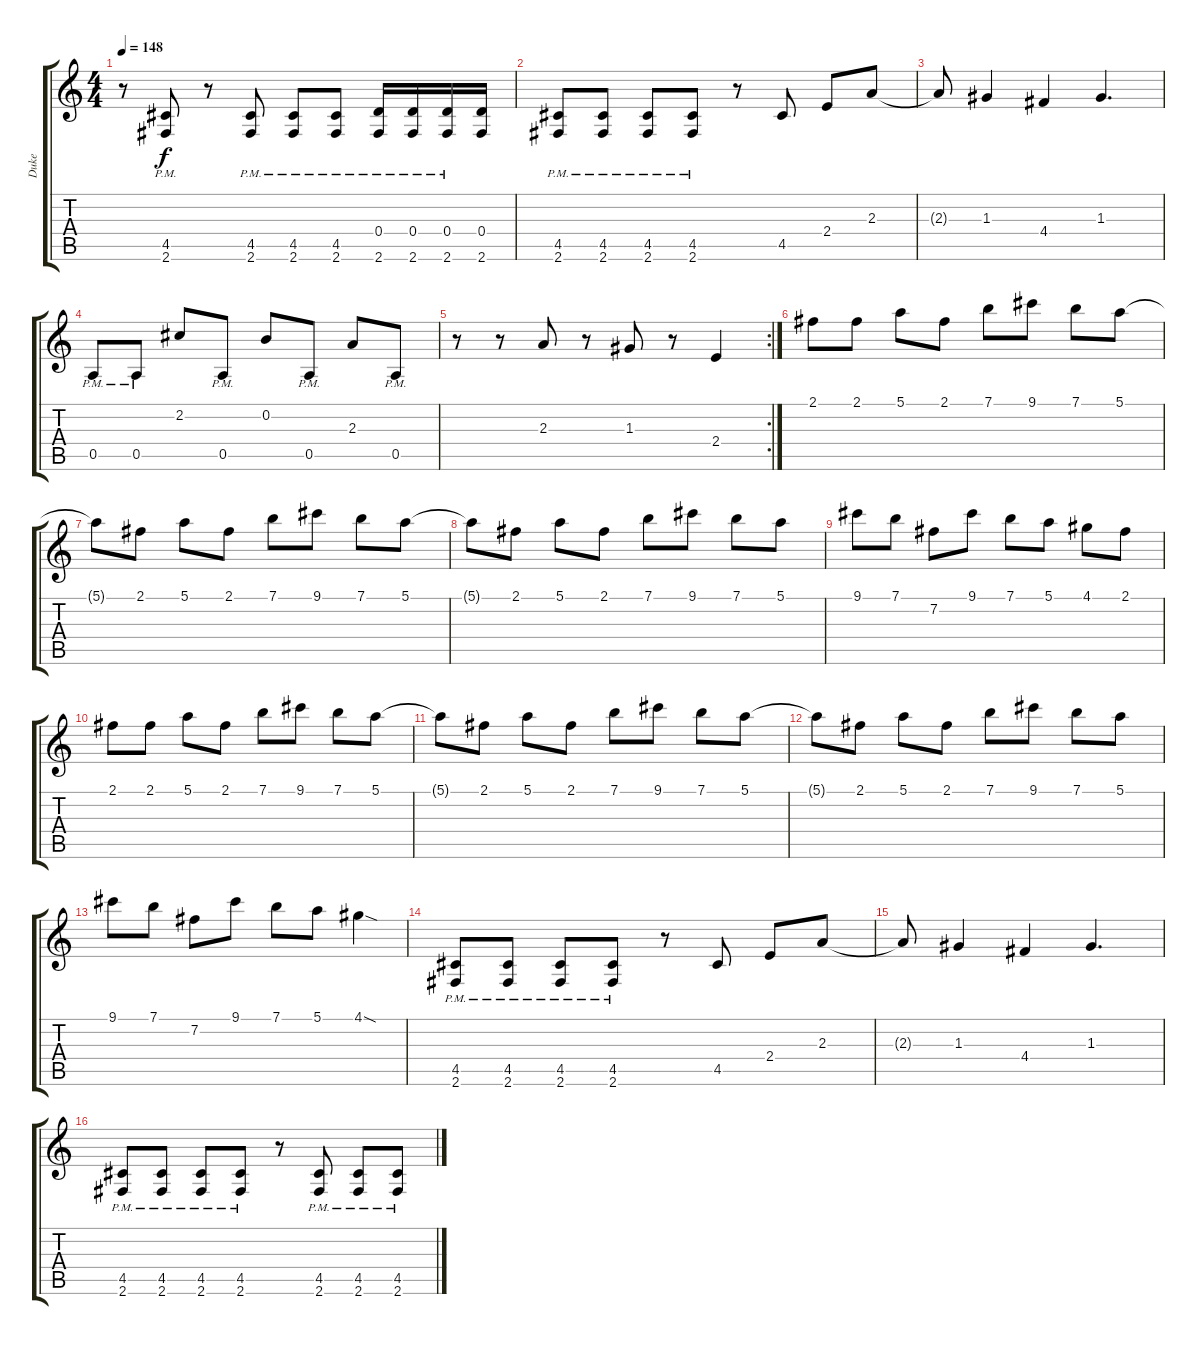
\track ("Duke" "Duke") {instrument distortionguitar}
\staff {score tabs}
\tuning (E4 B3 G3 D3 A2 E2) {hide}
\ts (4 4)
\tempo 148
\clef g2
\ks c
r.8{dy f} (4.5{pm} 2.6{pm}).8 r.8 (4.5{pm} 2.6{pm}).8 (4.5{pm} 2.6{pm}).8 (4.5{pm} 2.6{pm}).8 (0.4{pm} 2.6{pm}).16 (0.4{pm} 2.6{pm}).16 (0.4{pm} 2.6{pm}).16 (0.4 2.6).16 |
(4.5{pm} 2.6{pm}).8 (4.5{pm} 2.6{pm}).8 (4.5{pm} 2.6{pm}).8 (4.5{pm} 2.6{pm}).8 r.8 4.5.8 2.4.8 2.3.8 |
2.3{t}.8 1.3.4 4.4.4 1.3.4{d} |
0.5{pm}.8 0.5{pm}.8 2.2.8 0.5{pm}.8 0.2.8 0.5{pm}.8 2.3.8 0.5{pm}.8 |
\rc 2
r.8 r.8 2.3.8 r.8 1.3.8 r.8 2.4.4 |
2.1.8 2.1.8 5.1.8 2.1.8 7.1.8 9.1.8 7.1.8 5.1.8 |
5.1{t}.8 2.1.8 5.1.8 2.1.8 7.1.8 9.1.8 7.1.8 5.1.8 |
5.1{t}.8 2.1.8 5.1.8 2.1.8 7.1.8 9.1.8 7.1.8 5.1.8 |
9.1.8 7.1.8 7.2.8 9.1.8 7.1.8 5.1.8 4.1.8 2.1.8 |
2.1.8 2.1.8 5.1.8 2.1.8 7.1.8 9.1.8 7.1.8 5.1.8 |
5.1{t}.8 2.1.8 5.1.8 2.1.8 7.1.8 9.1.8 7.1.8 5.1.8 |
5.1{t}.8 2.1.8 5.1.8 2.1.8 7.1.8 9.1.8 7.1.8 5.1.8 |
9.1.8 7.1.8 7.2.8 9.1.8 7.1.8 5.1.8 4.1{sod}.4 |
(4.5{pm} 2.6{pm}).8 (4.5{pm} 2.6{pm}).8 (4.5{pm} 2.6{pm}).8 (4.5{pm} 2.6{pm}).8 r.8 4.5.8 2.4.8 2.3.8 |
2.3{t}.8 1.3.4 4.4.4 1.3.4{d} |
(4.5{pm} 2.6{pm}).8 (4.5{pm} 2.6{pm}).8 (4.5{pm} 2.6{pm}).8 (4.5{pm} 2.6{pm}).8 r.8 (4.5{pm} 2.6{pm}).8 (4.5{pm} 2.6{pm}).8 (4.5{pm} 2.6{pm}).8
